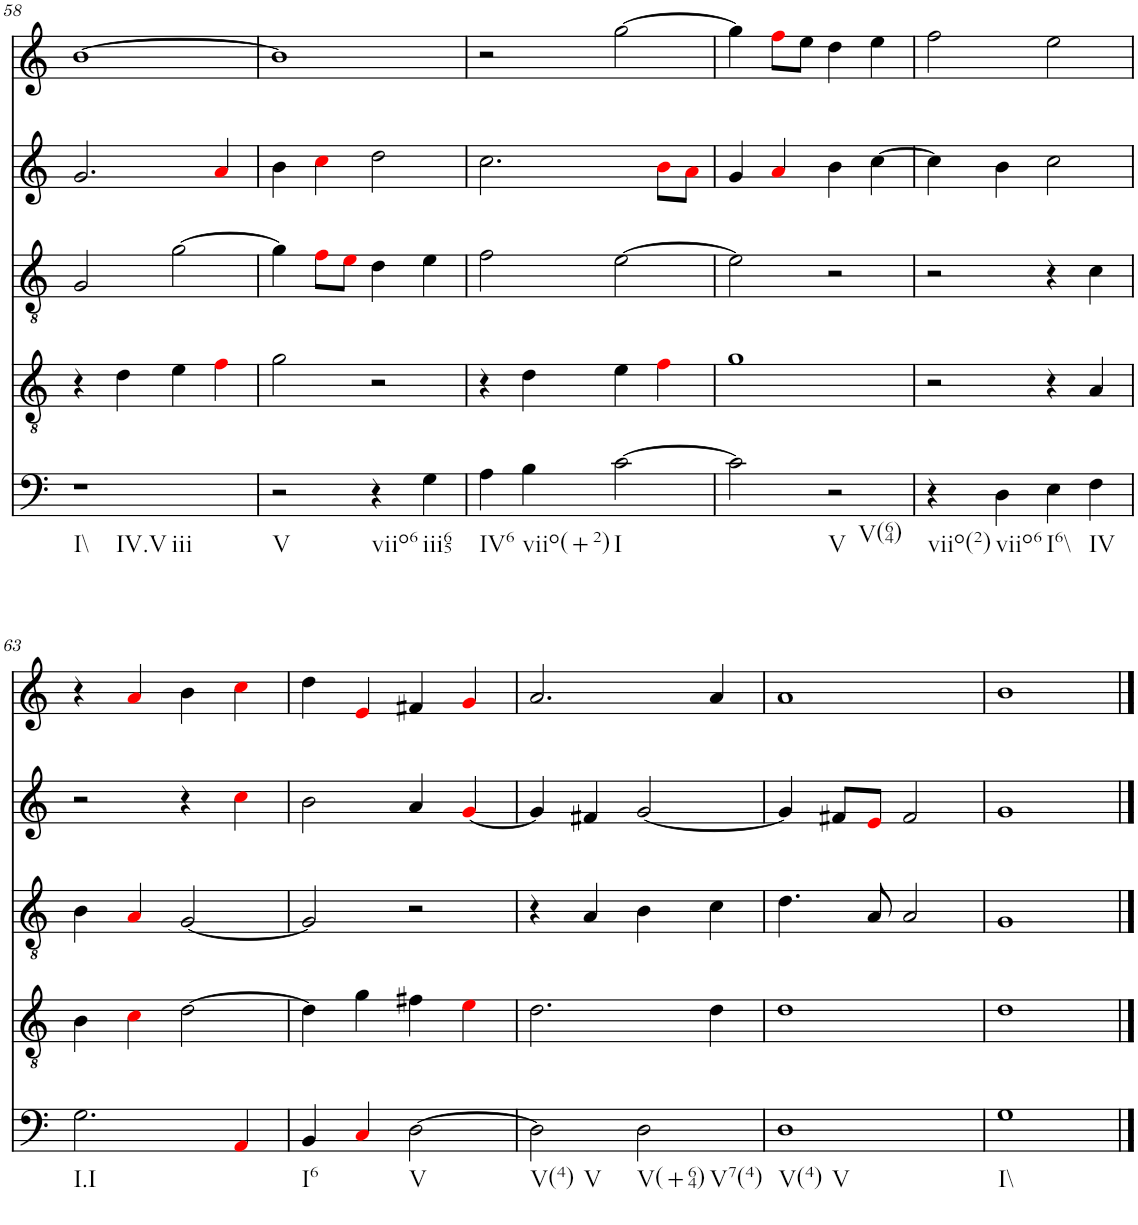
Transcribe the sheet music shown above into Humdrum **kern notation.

**kern	**kern	**kern	**kern	**kern
*part5	*part4	*part3	*part2	*part1
*staff5	*staff4	*staff3	*staff2	*staff1
*I"vox	*I"vox	*I"vox	*I"vox	*I"vox
!!LO:PB:g=z
*clefF4	*clefGv2	*clefGv2	*clefG2	*clefG2
*k[]	*k[]	*k[]	*k[]	*k[]
*M4/4	*M4/4	*M4/4	*M4/4	*M4/4
=58	=58	=58	=58	=58
!LO:TX:b:t=I\\	!	!	!	!
!LO:TX:b:t=IV.V	!	!	!	!
!LO:TX:b:t=iii	!	!	!	!
1r	4r	2G/	2.g/	[1b
.	4d\	.	.	.
.	4e\	[2g\	.	.
.	4fi\	.	4ai/	.
=59	=59	=59	=59	=59
!LO:TX:b:t=V	!	!	!	!
2r	2g\	4g\]	4b\	1b]
.	.	8fi\L	4cci\	.
.	.	8ei\J	.	.
!LO:TX:b:t=viio6	!	!	!	!
4r	2r	4d\	2dd\	.
!LO:TX:b:t=iii65	!	!	!	!
4G\	.	4e\	.	.
=60	=60	=60	=60	=60
!LO:TX:b:t=IV6	!	!	!	!
4A\	4r	2f\	2.cc\	2r
!LO:TX:b:t=viio(+2)	!	!	!	!
4B\	4d\	.	.	.
!LO:TX:b:t=I	!	!	!	!
[2c\	4e\	[2e\	.	[2gg\
.	4fi\	.	8bi\L	.
.	.	.	8ai\J	.
=61	=61	=61	=61	=61
2c\]	1g	2e\]	4g/	4gg\]
.	.	.	4ai/	8ffi\L
.	.	.	.	8ee\J
!LO:TX:b:t=V	!	!	!	!
!LO:TX:b:t=V(64)	!	!	!	!
2r	.	2r	4b\	4dd\
.	.	.	[4cc\	4ee\
=62	=62	=62	=62	=62
!LO:TX:b:t=viio(2)	!	!	!	!
4r	2r	2r	4cc\]	2ff\
!LO:TX:b:t=viio6	!	!	!	!
4D\	.	.	4b\	.
!LO:TX:b:t=I6\\	!	!	!	!
4E\	4r	4r	2cc\	2ee\
!LO:TX:b:t=IV	!	!	!	!
4F\	4A/	4c\	.	.
!!LO:LB:g=z
=63	=63	=63	=63	=63
!LO:TX:b:t=I.I	!	!	!	!
2.G\	4B\	4B\	2r	4r
.	4ci\	4Ai/	.	4ai/
.	[2d\	[2G/	4r	4b\
4AAi/	.	.	4cci\	4cci\
=64	=64	=64	=64	=64
!LO:TX:b:t=I6	!	!	!	!
4BB/	4d\]	2G/]	2b\	4dd\
4Ci/	4g\	.	.	4ei/
!LO:TX:b:t=V	!	!	!	!
[2D\	4f#X\	2r	4a/	4f#X/
.	4ei\	.	[4gi/	4gi/
=65	=65	=65	=65	=65
!LO:TX:b:t=V(4)	!	!	!	!
!LO:TX:b:t=V	!	!	!	!
2D\]	2.d\	4r	4g/]	2.a/
.	.	4A/	4f#X/	.
!LO:TX:b:t=V(+64)	!	!	!	!
!LO:TX:b:t=V7(4)	!	!	!	!
2D\	.	4B\	[2g/	.
.	4d\	4c\	.	4a/
=66	=66	=66	=66	=66
!LO:TX:b:t=V(4)	!	!	!	!
!LO:TX:b:t=V	!	!	!	!
1D	1d	4.d\	4g/]	1a
.	.	.	8f#X/L	.
.	.	8A/	8ei/J	.
.	.	2A/	2f#/	.
=67	=67	=67	=67	=67
!LO:TX:b:t=I\\	!	!	!	!
1G	1d	1G	1g	1b
==	==	==	==	==
*-	*-	*-	*-	*-
